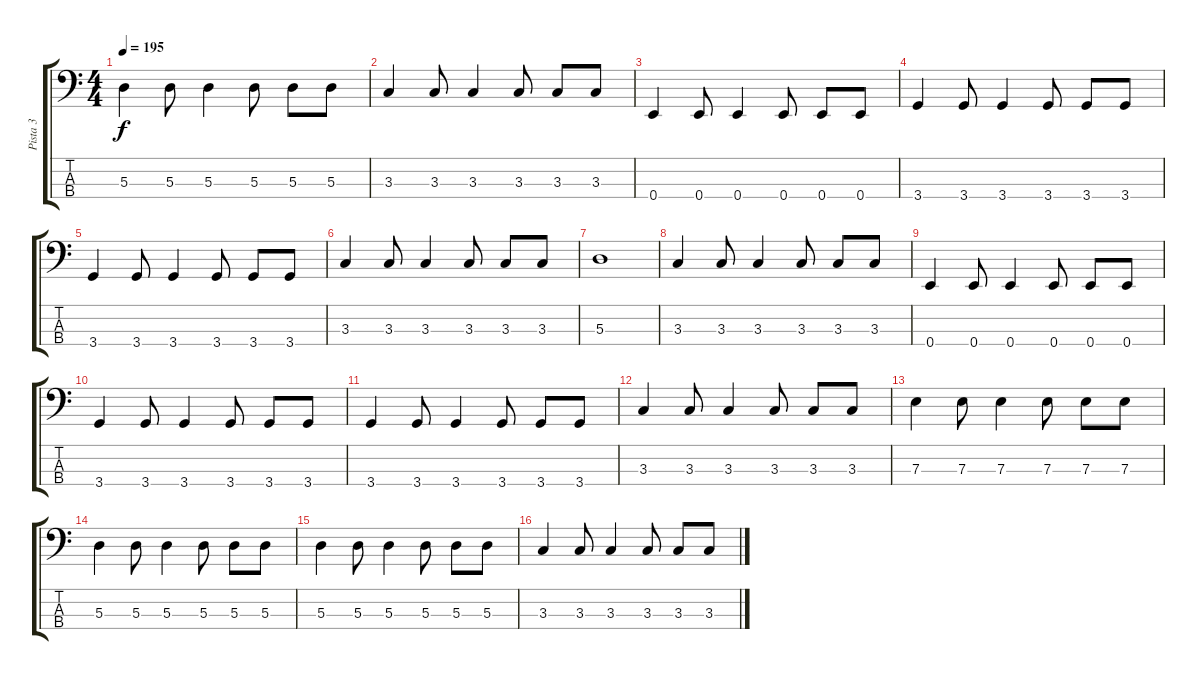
\track ("Pista 3" "Pista 3") {instrument electricbasspick}
\staff {score tabs}
\tuning (G2 D2 A1 E1) {hide}
\ts (4 4)
\tempo 195
\clef f4
\ks c
5.3.4{dy f} 5.3.8 5.3.4 5.3.8 5.3.8 5.3.8 |
3.3.4 3.3.8 3.3.4 3.3.8 3.3.8 3.3.8 |
0.4.4 0.4.8 0.4.4 0.4.8 0.4.8 0.4.8 |
3.4.4 3.4.8 3.4.4 3.4.8 3.4.8 3.4.8 |
3.4.4 3.4.8 3.4.4 3.4.8 3.4.8 3.4.8 |
3.3.4 3.3.8 3.3.4 3.3.8 3.3.8 3.3.8 |
5.3.1 |
3.3.4 3.3.8 3.3.4 3.3.8 3.3.8 3.3.8 |
0.4.4 0.4.8 0.4.4 0.4.8 0.4.8 0.4.8 |
3.4.4 3.4.8 3.4.4 3.4.8 3.4.8 3.4.8 |
3.4.4 3.4.8 3.4.4 3.4.8 3.4.8 3.4.8 |
3.3.4 3.3.8 3.3.4 3.3.8 3.3.8 3.3.8 |
7.3.4 7.3.8 7.3.4 7.3.8 7.3.8 7.3.8 |
5.3.4 5.3.8 5.3.4 5.3.8 5.3.8 5.3.8 |
5.3.4 5.3.8 5.3.4 5.3.8 5.3.8 5.3.8 |
3.3.4 3.3.8 3.3.4 3.3.8 3.3.8 3.3.8
